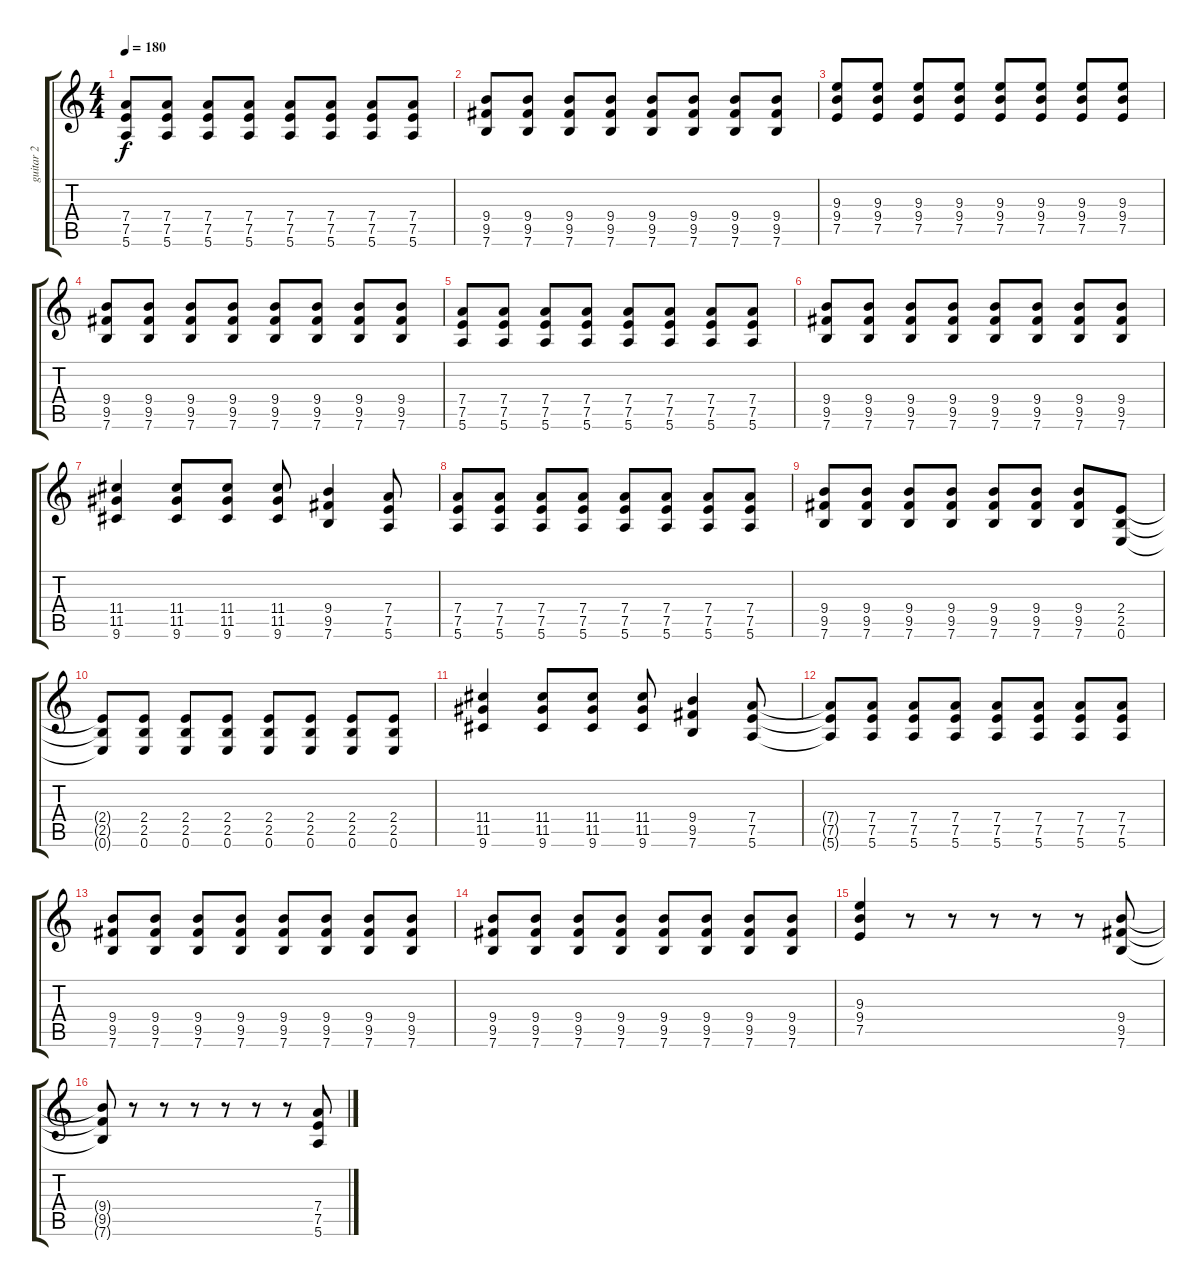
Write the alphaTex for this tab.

\track ("guitar 2 " "guitar 2 ") {instrument distortionguitar}
\staff {score tabs}
\tuning (E4 B3 G3 D3 A2 E2) {hide}
\ts (4 4)
\tempo 180
\clef g2
\ks c
(7.4 7.5 5.6).8{dy f} (7.4 7.5 5.6).8 (7.4 7.5 5.6).8 (7.4 7.5 5.6).8 (7.4 7.5 5.6).8 (7.4 7.5 5.6).8 (7.4 7.5 5.6).8 (7.4 7.5 5.6).8 |
(9.4 9.5 7.6).8 (9.4 9.5 7.6).8 (9.4 9.5 7.6).8 (9.4 9.5 7.6).8 (9.4 9.5 7.6).8 (9.4 9.5 7.6).8 (9.4 9.5 7.6).8 (9.4 9.5 7.6).8 |
(9.3 9.4 7.5).8 (9.3 9.4 7.5).8 (9.3 9.4 7.5).8 (9.3 9.4 7.5).8 (9.3 9.4 7.5).8 (9.3 9.4 7.5).8 (9.3 9.4 7.5).8 (9.3 9.4 7.5).8 |
(9.4 9.5 7.6).8 (9.4 9.5 7.6).8 (9.4 9.5 7.6).8 (9.4 9.5 7.6).8 (9.4 9.5 7.6).8 (9.4 9.5 7.6).8 (9.4 9.5 7.6).8 (9.4 9.5 7.6).8 |
(7.4 7.5 5.6).8 (7.4 7.5 5.6).8 (7.4 7.5 5.6).8 (7.4 7.5 5.6).8 (7.4 7.5 5.6).8 (7.4 7.5 5.6).8 (7.4 7.5 5.6).8 (7.4 7.5 5.6).8 |
(9.4 9.5 7.6).8 (9.4 9.5 7.6).8 (9.4 9.5 7.6).8 (9.4 9.5 7.6).8 (9.4 9.5 7.6).8 (9.4 9.5 7.6).8 (9.4 9.5 7.6).8 (9.4 9.5 7.6).8 |
(11.4 11.5 9.6).4 (11.4 11.5 9.6).8 (11.4 11.5 9.6).8 (11.4 11.5 9.6).8 (9.4 9.5 7.6).4 (7.4 7.5 5.6).8 |
(7.4 7.5 5.6).8 (7.4 7.5 5.6).8 (7.4 7.5 5.6).8 (7.4 7.5 5.6).8 (7.4 7.5 5.6).8 (7.4 7.5 5.6).8 (7.4 7.5 5.6).8 (7.4 7.5 5.6).8 |
(9.4 9.5 7.6).8 (9.4 9.5 7.6).8 (9.4 9.5 7.6).8 (9.4 9.5 7.6).8 (9.4 9.5 7.6).8 (9.4 9.5 7.6).8 (9.4 9.5 7.6).8 (2.4 2.5 0.6).8 |
(2.4{t} 2.5{t} 0.6{t}).8 (2.4 2.5 0.6).8 (2.4 2.5 0.6).8 (2.4 2.5 0.6).8 (2.4 2.5 0.6).8 (2.4 2.5 0.6).8 (2.4 2.5 0.6).8 (2.4 2.5 0.6).8 |
(11.4 11.5 9.6).4 (11.4 11.5 9.6).8 (11.4 11.5 9.6).8 (11.4 11.5 9.6).8 (9.4 9.5 7.6).4 (7.4 7.5 5.6).8 |
(7.4{t} 7.5{t} 5.6{t}).8 (7.4 7.5 5.6).8 (7.4 7.5 5.6).8 (7.4 7.5 5.6).8 (7.4 7.5 5.6).8 (7.4 7.5 5.6).8 (7.4 7.5 5.6).8 (7.4 7.5 5.6).8 |
(9.4 9.5 7.6).8 (9.4 9.5 7.6).8 (9.4 9.5 7.6).8 (9.4 9.5 7.6).8 (9.4 9.5 7.6).8 (9.4 9.5 7.6).8 (9.4 9.5 7.6).8 (9.4 9.5 7.6).8 |
(9.4 9.5 7.6).8 (9.4 9.5 7.6).8 (9.4 9.5 7.6).8 (9.4 9.5 7.6).8 (9.4 9.5 7.6).8 (9.4 9.5 7.6).8 (9.4 9.5 7.6).8 (9.4 9.5 7.6).8 |
(9.3 9.4 7.5).4 r.8 r.8 r.8 r.8 r.8 (9.4 9.5 7.6).8 |
(9.4{t} 9.5{t} 7.6{t}).8 r.8 r.8 r.8 r.8 r.8 r.8 (7.4 7.5 5.6).8
